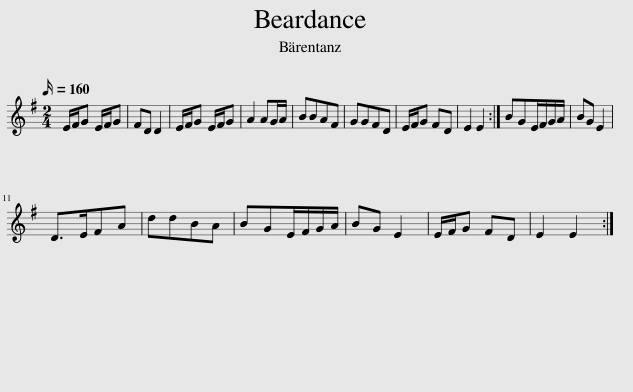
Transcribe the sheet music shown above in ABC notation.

X:1
L:1/8
Q:1/4=160
M:2/4
I:linebreak $
K:Emin
V:1 treble
V:1
 E/F/G E/F/G | FD D2 | E/F/G E/F/G | A2 AG/A/ | BBAF | %5
 GGFD | E/F/G FD | E2 E2 :| BGE/F/G/A/ | BG E2 |$ %10
 D>EFA | ddBA | BGE/F/G/A/ | BG E2 | E/F/G FD | %15
 E2 E2 :| %16
